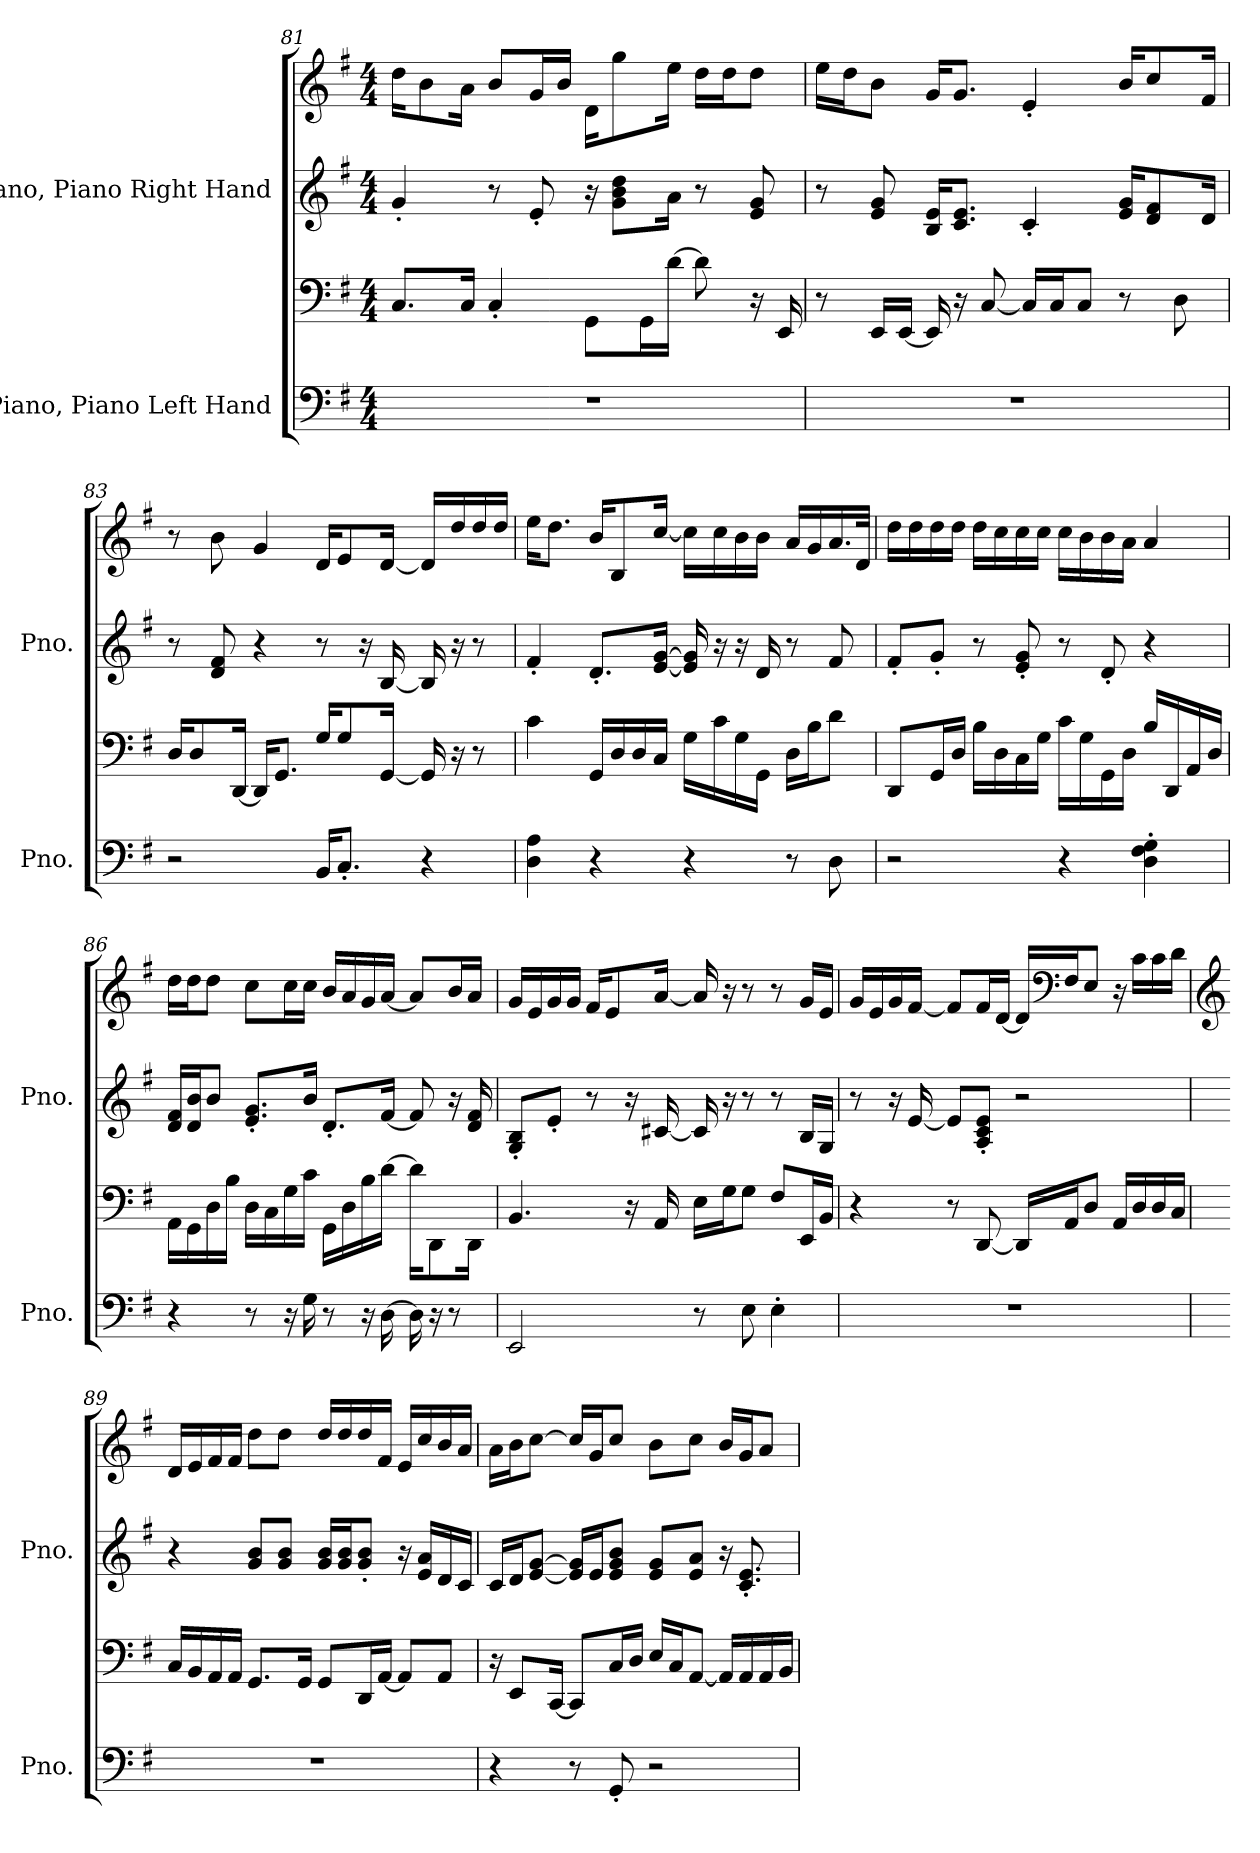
**kern	**kern	**kern	**kern
*part2	*part2	*part1	*part1
*staff4	*staff3	*staff2	*staff1
*I"Piano, Piano Left Hand	*	*I"Piano, Piano Right Hand	*
*I'Pno.	*	*I'Pno.	*
*clefF4	*clefF4	*clefG2	*clefG2
*k[f#]	*k[f#]	*k[f#]	*k[f#]
*M4/4	*M4/4	*M4/4	*M4/4
=81	=81	=81	=81
1r	8.C/L	4g'/	16dd\KL
.	.	.	8b\
.	16C/Jk	.	16a\Jk
.	4C'/	8r	8b/L
.	.	8e'/	16g/L
.	.	.	16b/JJ
.	8GG\L	16r	16d\KL
.	.	8g\ 8b\ 8dd\L	8gg\
.	16GG\L	.	.
.	[16d\JJ	16a\Jk	16ee\Jk
.	8d\]	8r	16dd\LL
.	.	.	16dd\J
.	16r	8e/ 8g/	8dd\J
.	16EE/	.	.
=82	=82	=82	=82
1r	8r	8r	16ee\LL
.	.	.	16dd\J
.	16EE/LL	8e/ 8g/	8b\J
.	[16EE/JJ	.	.
.	16EE/]	16B/ 16e/KL	16g/KL
.	16r	8.c/ 8.e/J	8.g/J
.	[8C/	.	.
.	16C/LL]	4c'/	4e'/
.	16C/J	.	.
.	8C/J	.	.
.	8r	16e/ 16g/KL	16b/KL
.	.	8d/ 8f#/	8cc/
.	8D\	.	.
.	.	16d/Jk	16f#/Jk
!!LO:PB:g=z
=83	=83	=83	=83
2r	16D/KL	8r	8r
.	8D/	.	.
.	.	8d/ 8f#/	8b\
.	[16DD/Jk	.	.
.	16DD/KL]	4r	4g/
.	8.GG/J	.	.
16BB/KL	16G/KL	8r	16d/KL
8.C'/J	8G/	.	8e/
.	.	16r	.
.	[16GG/Jk	[16B/	[16d/Jk
4r	16GG/]	16B/]	16d/LL]
.	16r	16r	16dd/
.	8r	8r	16dd/
.	.	.	16dd/JJ
=84	=84	=84	=84
4D\ 4A\	4c\	4f#'/	16ee\KL
.	.	.	8.dd\J
4r	16GG/LL	8.d'/L	16b/KL
.	16D/	.	8B/
.	16D/	.	.
.	16C/JJ	[16e/ [16g/Jk	[16cc/Jk
4r	16G\LL	16e/] 16g/]	16cc\LL]
.	16c\	16r	16cc\
.	16G\	16r	16b\
.	16GG\JJ	16d/	16b\JJ
8r	16D\LL	8r	16a/LL
.	16B\J	.	16g/
8D\	8d\J	8f#/	16.a/
.	.	.	32d/JJk
!!LO:LB:g=z
=85	=85	=85	=85
2r	8DD/L	8f#'/L	16dd\LL
.	.	.	16dd\
.	16GG/L	8g'/J	16dd\
.	16D/JJ	.	16dd\JJ
.	16B\LL	8r	16dd\LL
.	16D\	.	16cc\
.	16C\	8e/' 8g/'	16cc\
.	16G\JJ	.	16cc\JJ
4r	16c\LL	8r	16cc\LL
.	16G\	.	16b\
.	16GG\	8d'/	16b\
.	16D\JJ	.	16a\JJ
4D\' 4F#\' 4G\'	16B/LL	4r	4a/
.	16DD/	.	.
.	16AA/	.	.
.	16D/JJ	.	.
=86	=86	=86	=86
4r	16AA\LL	16d/ 16f#/LL	16dd\LL
.	16GG\	16d/ 16b/J	16dd\J
.	16D\	8b/J	8dd\J
.	16B\JJ	.	.
8r	16D\LL	8.e/' 8.g/'L	8cc\L
.	16C\	.	.
16r	16G\	.	16cc\L
16G\	16c\JJ	16b/Jk	16cc\JJ
8r	16GG\LL	8.d'/L	16b/LL
.	16D\	.	16a/
16r	16B\	.	16g/
[16D\	[16d\JJ	[16f#/Jk	[16a/JJ
16D\]	16d\KL]	8f#/]	8a/L]
16r	8DD\	.	.
8r	.	16r	16b/L
.	16DD\Jk	16d/ 16f#/	16a/JJ
!!LO:LB:g=z
=87	=87	=87	=87
2EE/	4.BB/	8G/' 8B/'L	16g/LL
.	.	.	16e/
.	.	8e'/J	16g/
.	.	.	16g/JJ
.	.	8r	16f#/KL
.	.	.	8e/
.	16r	16r	.
.	16AA/	[16c#X/	[16a/Jk
8r	16E\LL	16c#/]	16a/]
.	16G\J	16r	16r
8E\	8G\J	8r	8r
4E'\	8F#/L	8r	8r
.	16EE/L	16B/LL	16g/LL
.	16BB/JJ	16G/JJ	16e/JJ
=88	=88	=88	=88
1r	4r	8r	16g/LL
.	.	.	16e/
.	.	16r	16g/
.	.	[16e/	[16f#/JJ
.	8r	8e/L]	8f#/L]
.	[8DD/	8A/' 8c/' 8e/'J	16f#/L
.	.	.	[16d/JJ
.	16DD/LL]	2r	16d/LL]
*	*	*	*clefF4
.	16AA/J	.	16F#/J
.	8D/J	.	8E/J
.	16AA/LL	.	16r
.	16D/	.	16c\LL
.	16D/	.	16c\
.	16C/JJ	.	16d\JJ
!!LO:PB:g=z
=89	=89	=89	=89
*	*	*	*clefG2
1r	16C/LL	4r	16d/LL
.	16BB/	.	16e/
.	16AA/	.	16f#/
.	16AA/JJ	.	16f#/JJ
.	8.GG/L	8g/ 8b/L	8dd\L
.	.	8g/ 8b/J	8dd\J
.	16GG/Jk	.	.
.	8GG/L	16g/ 16b/LL	16dd/LL
.	.	16g/ 16b/J	16dd/
.	16DD/L	8g/' 8b/'J	16dd/
.	[16AA/JJ	.	16f#/JJ
.	8AA/L]	16r	16e/LL
.	.	16e/ 16a/LL	16cc/
.	8AA/J	16d/	16b/
.	.	16c/JJ	16a/JJ
=90	=90	=90	=90
4r	16r	16c/LL	16a\LL
.	8EE/L	16d/J	16b\J
.	.	[8e/ [8g/J	[8cc\J
.	[16CC/Jk	.	.
8r	8CC/L]	16e/] 16g/]LL	16cc/LL]
.	.	16e/J	16g/J
8GG'/	16C/L	8e/ 8g/ 8b/J	8cc/J
.	16D/JJ	.	.
2r	16E/LL	8e/ 8g/L	8b\L
.	16C/J	.	.
.	[8AA/J	8e/ 8a/J	8cc\J
.	16AA/LL]	16r	16b/LL
.	16AA/	8.c/' 8.e/'	16g/J
.	16AA/	.	8a/J
.	16BB/JJ	.	.
=	=	=	=
*-	*-	*-	*-
